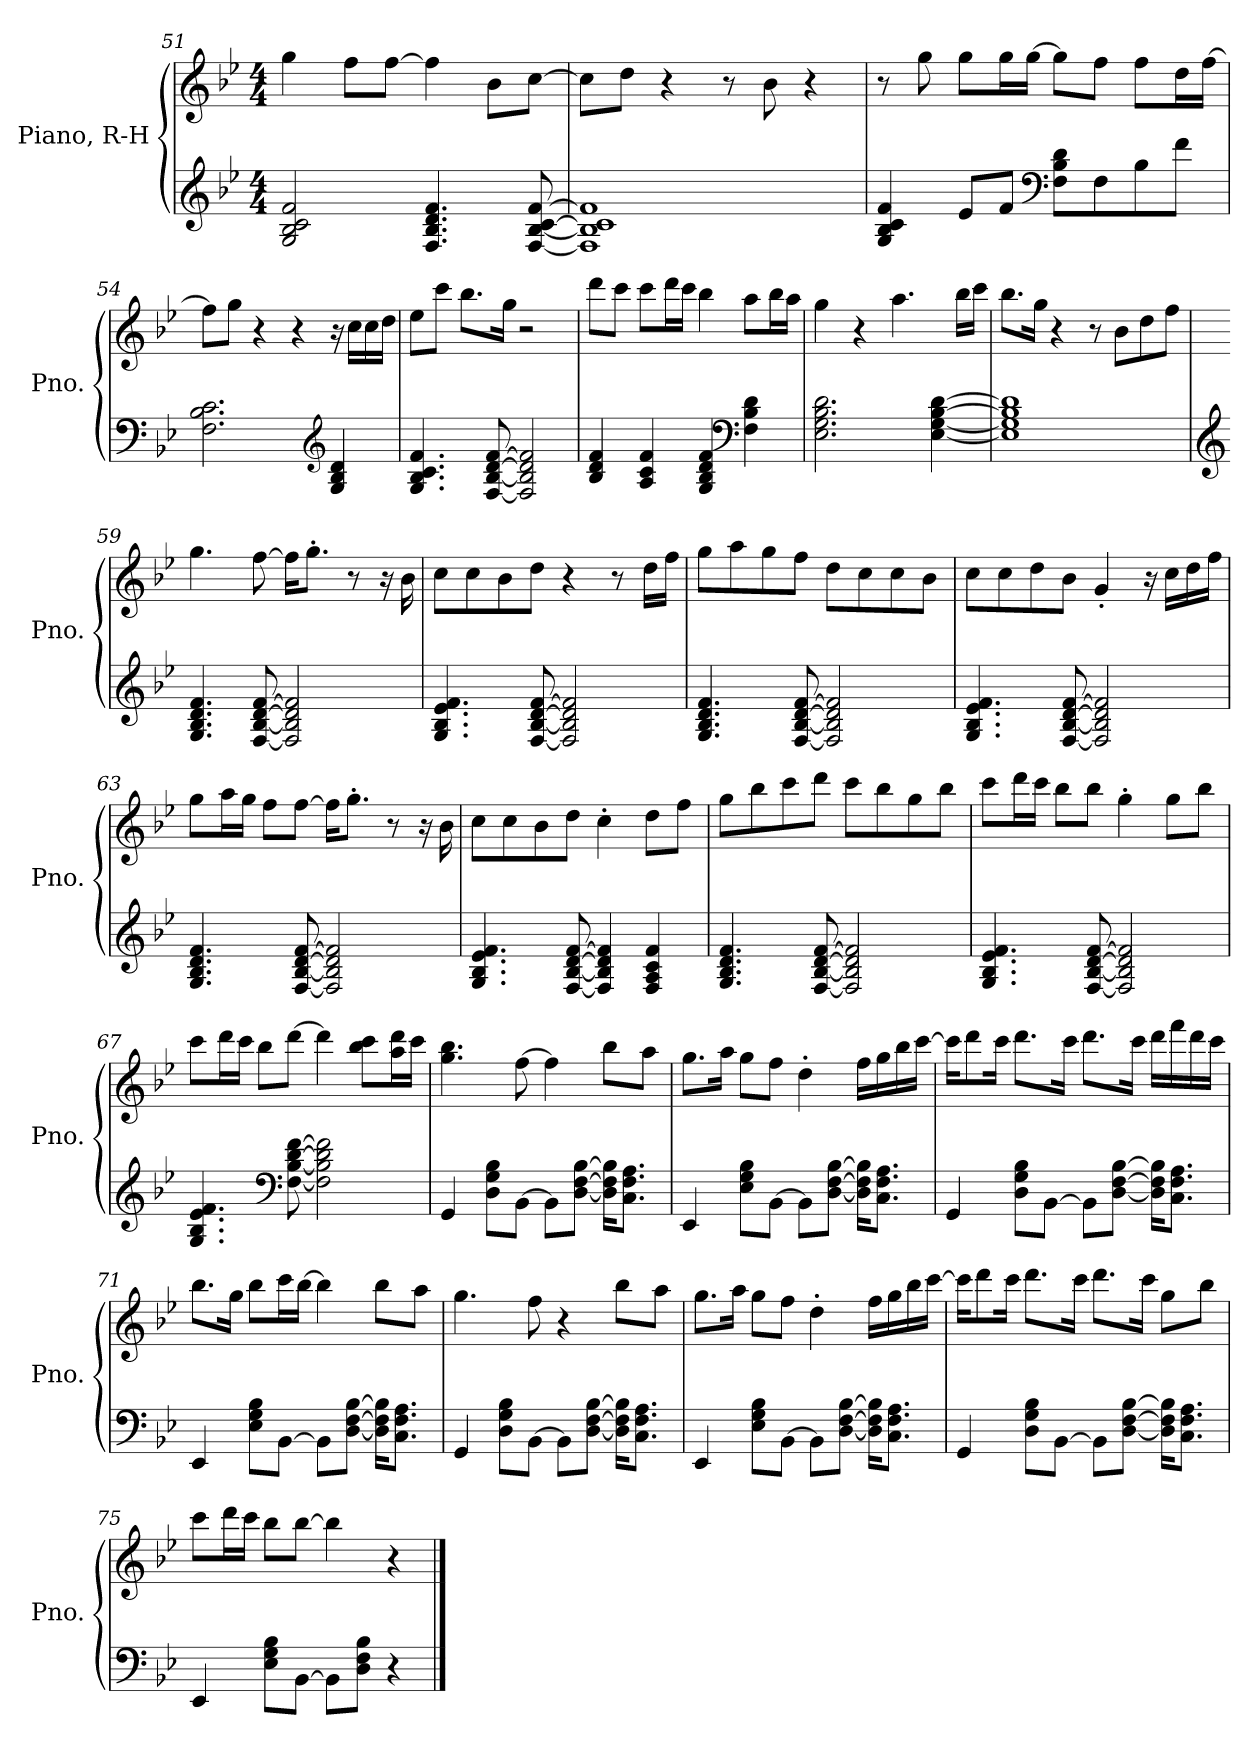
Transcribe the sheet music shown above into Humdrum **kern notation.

**kern	**kern
*part1	*part1
*staff2	*staff1
*I"Piano, R-H	*
*I'Pno.	*
!!LO:LB:g=z
*clefG2	*clefG2
*k[b-e-]	*k[b-e-]
*M4/4	*M4/4
=51	=51
2G/ 2B-/ 2c/ 2f/	4gg\
.	8ff\L
.	[8ff\J
4.F/ 4.B-/ 4.d/ 4.f/	4ff\]
.	8b-\L
[8F/ [8B-/ [8c/ [8f/	[8cc\J
=52	=52
1F] 1B-] 1c] 1f]	8cc\L]
.	8dd\J
.	4r
.	8r
.	8b-\
.	4r
=53	=53
4G/ 4B-/ 4c/ 4f/	8r
.	8gg\
8e-/L	8gg\L
8f/J	16gg\L
.	[16gg\JJ
*clefF4	*
8F\ 8B-\ 8d\L	8gg\L]
8F\	8ff\J
8B-\	8ff\L
8f\J	16dd\L
.	[16ff\JJ
=54	=54
2.F\ 2.B-\ 2.c\	8ff\L]
.	8gg\J
.	4r
.	4r
*clefG2	*
4G/ 4B-/ 4d/	16r
.	16cc\LL
.	16cc\
.	16dd\JJ
=55	=55
4.G/ 4.B-/ 4.c/ 4.f/	8ee-\L
.	8ccc\J
.	8.bb-\L
[8F/ [8B-/ [8d/ [8f/	.
.	16gg\Jk
2F/] 2B-/] 2d/] 2f/]	2r
!!LO:LB:g=z
=56	=56
4B-/ 4d/ 4f/	8ddd\L
.	8ccc\J
4A/ 4c/ 4f/	8ccc\L
.	16ddd\L
.	16ccc\JJ
4G/ 4B-/ 4d/ 4f/	4bb-\
*clefF4	*
4F\ 4B-\ 4d\	8aa\L
.	16bb-\L
.	16aa\JJ
=57	=57
2.E-\ 2.G\ 2.B-\ 2.d\	4gg\
.	4r
.	4.aa\
[4E-\ [4G\ [4B-\ [4d\	.
.	16bb-\LL
.	16ccc\JJ
=58	=58
1E-] 1G] 1B-] 1d]	8.bb-\L
.	16gg\Jk
.	4r
.	8r
.	8b-\L
.	8dd\
.	8ff\J
=59	=59
*clefG2	*
4.G/ 4.B-/ 4.d/ 4.f/	4.gg\
[8F/ [8B-/ [8d/ [8f/	[8ff\
2F/] 2B-/] 2d/] 2f/]	16ff\KL]
.	8.gg'\J
.	8r
.	16r
.	16b-\
!!LO:LB:g=z
=60	=60
4.G/ 4.B-/ 4.e-/ 4.f/	8cc\L
.	8cc\
.	8b-\
[8F/ [8B-/ [8d/ [8f/	8dd\J
2F/] 2B-/] 2d/] 2f/]	4r
.	8r
.	16dd\LL
.	16ff\JJ
=61	=61
4.G/ 4.B-/ 4.d/ 4.f/	8gg\L
.	8aa\
.	8gg\
[8F/ [8B-/ [8d/ [8f/	8ff\J
2F/] 2B-/] 2d/] 2f/]	8dd\L
.	8cc\
.	8cc\
.	8b-\J
=62	=62
4.G/ 4.B-/ 4.e-/ 4.f/	8cc\L
.	8cc\
.	8dd\
[8F/ [8B-/ [8d/ [8f/	8b-\J
2F/] 2B-/] 2d/] 2f/]	4g'/
.	16r
.	16cc\LL
.	16dd\
.	16ff\JJ
=63	=63
4.G/ 4.B-/ 4.d/ 4.f/	8gg\L
.	16aa\L
.	16gg\JJ
.	8ff\L
[8F/ [8B-/ [8d/ [8f/	[8ff\J
2F/] 2B-/] 2d/] 2f/]	16ff\KL]
.	8.gg'\J
.	8r
.	16r
.	16b-\
!!LO:PB:g=z
=64	=64
4.G/ 4.B-/ 4.e-/ 4.f/	8cc\L
.	8cc\
.	8b-\
[8F/ [8B-/ [8d/ [8f/	8dd\J
4F/] 4B-/] 4d/] 4f/]	4cc'\
4F/ 4A/ 4c/ 4f/	8dd\L
.	8ff\J
=65	=65
4.G/ 4.B-/ 4.d/ 4.f/	8gg\L
.	8bb-\
.	8ccc\
[8F/ [8B-/ [8d/ [8f/	8ddd\J
2F/] 2B-/] 2d/] 2f/]	8ccc\L
.	8bb-\
.	8gg\
.	8bb-\J
=66	=66
4.G/ 4.B-/ 4.e-/ 4.f/	8ccc\L
.	16ddd\L
.	16ccc\JJ
.	8bb-\L
[8F/ [8B-/ [8d/ [8f/	8bb-\J
2F/] 2B-/] 2d/] 2f/]	4gg'\
.	8gg\L
.	8bb-\J
!!LO:LB:g=z
=67	=67
4.G/ 4.B-/ 4.e-/ 4.f/	8ccc\L
.	16ddd\L
.	16ccc\JJ
.	8bb-\L
*clefF4	*
[8F\ [8B-\ [8d\ [8f\	[8ddd\J
2F\] 2B-\] 2d\] 2f\]	4ddd\]
.	8bb-\ 8ccc\L
.	16aa\ 16ddd\L
.	16ccc\JJ
=68	=68
4GG/	4.gg\ 4.bb-\
8D\ 8G\ 8B-\L	.
[8BB-\J	[8ff\
8BB-\L]	4ff\]
[8D\ [8F\ [8B-\J	.
16D\] 16F\] 16B-\]KL	8bb-\L
8.C\ 8.F\ 8.A\J	.
.	8aa\J
=69	=69
4EE-/	8.gg\L
.	16aa\Jk
8E-\ 8G\ 8B-\L	8gg\L
[8BB-\J	8ff\J
8BB-\L]	4dd'\
[8D\ [8F\ [8B-\J	.
16D\] 16F\] 16B-\]KL	16ff\LL
8.C\ 8.F\ 8.A\J	16gg\
.	16bb-\
.	[16ccc\JJ
!!LO:LB:g=z
=70	=70
4GG/	16ccc\KL]
.	8ddd\
.	16ccc\Jk
8D\ 8G\ 8B-\L	8.ddd\L
[8BB-\J	.
.	16ccc\Jk
8BB-\L]	8.ddd\L
[8D\ [8F\ [8B-\J	.
.	16ccc\Jk
16D\] 16F\] 16B-\]KL	16ddd\LL
8.C\ 8.F\ 8.A\J	16fff\
.	16ddd\
.	16ccc\JJ
=71	=71
4EE-/	8.bb-\L
.	16gg\Jk
8E-\ 8G\ 8B-\L	8bb-\L
[8BB-\J	16ccc\L
.	[16bb-\JJ
8BB-\L]	4bb-\]
[8D\ [8F\ [8B-\J	.
16D\] 16F\] 16B-\]KL	8bb-\L
8.C\ 8.F\ 8.A\J	.
.	8aa\J
=72	=72
4GG/	4.gg\
8D\ 8G\ 8B-\L	.
[8BB-\J	8ff\
8BB-\L]	4r
[8D\ [8F\ [8B-\J	.
16D\] 16F\] 16B-\]KL	8bb-\L
8.C\ 8.F\ 8.A\J	.
.	8aa\J
!!LO:LB:g=z
=73	=73
4EE-/	8.gg\L
.	16aa\Jk
8E-\ 8G\ 8B-\L	8gg\L
[8BB-\J	8ff\J
8BB-\L]	4dd'\
[8D\ [8F\ [8B-\J	.
16D\] 16F\] 16B-\]KL	16ff\LL
8.C\ 8.F\ 8.A\J	16gg\
.	16bb-\
.	[16ccc\JJ
=74	=74
4GG/	16ccc\KL]
.	8ddd\
.	16ccc\Jk
8D\ 8G\ 8B-\L	8.ddd\L
[8BB-\J	.
.	16ccc\Jk
8BB-\L]	8.ddd\L
[8D\ [8F\ [8B-\J	.
.	16ccc\Jk
16D\] 16F\] 16B-\]KL	8gg\L
8.C\ 8.F\ 8.A\J	.
.	8bb-\J
=75	=75
4EE-/	8ccc\L
.	16ddd\L
.	16ccc\JJ
8E-\ 8G\ 8B-\L	8bb-\L
[8BB-\J	[8bb-\J
8BB-\L]	4bb-\]
8D\ 8F\ 8B-\J	.
4r	4r
==	==
*-	*-
